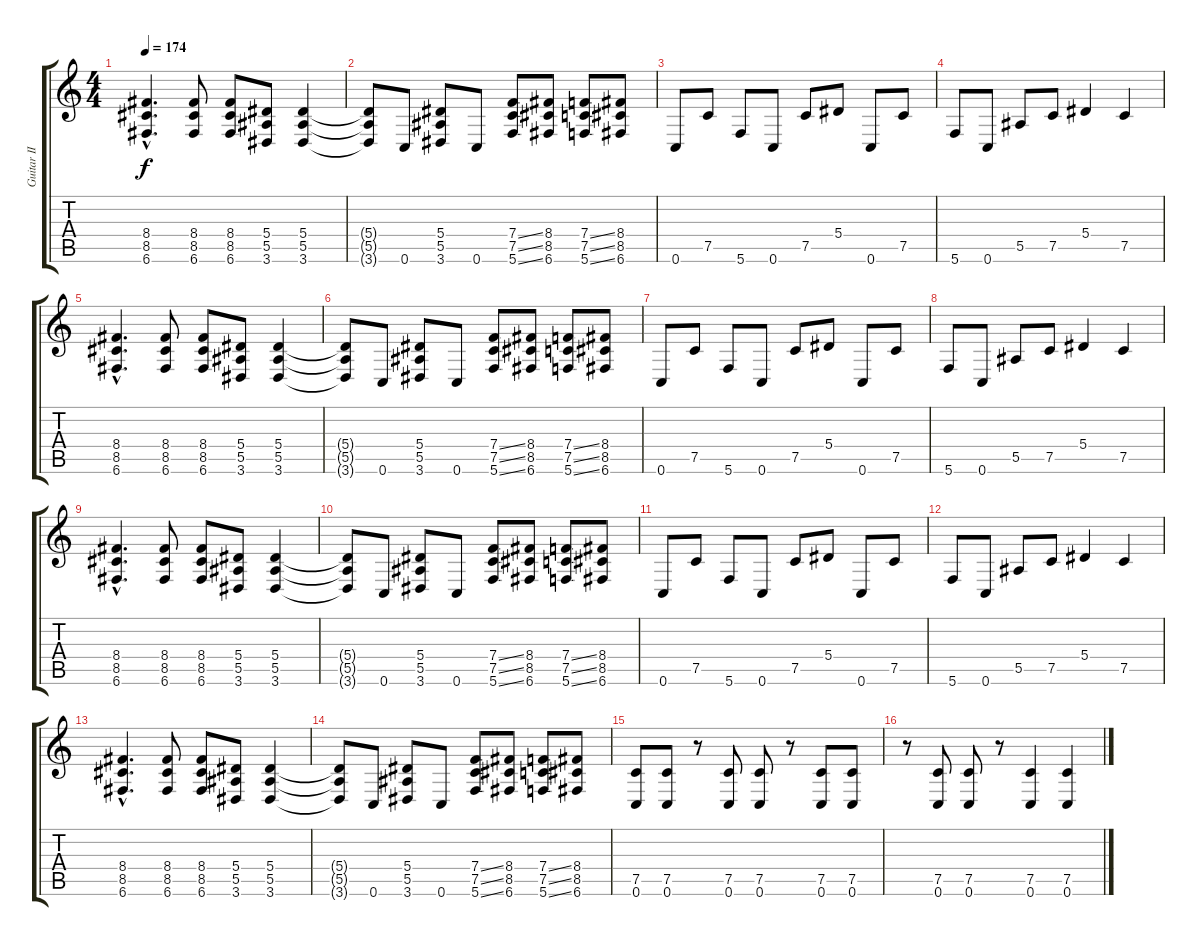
\track ("Guitar II" "Guitar II") {instrument electricguitarjazz}
\staff {score tabs}
\tuning (C4 G3 Eb3 Bb2 F2 C2) {hide}
\ts (4 4)
\tempo 174
\clef g2
\ks c
(8.4{hac} 8.5{hac} 6.6{hac}).4{d dy f} (8.4 8.5 6.6).8 (8.4 8.5 6.6).8 (5.4 5.5 3.6).8 (5.4 5.5 3.6).4 |
(5.4{t} 5.5{t} 3.6{t}).8 0.6.8 (5.4 5.5 3.6).8 0.6.8 (7.4{ss} 7.5{ss} 5.6{ss}).8 (8.4 8.5 6.6).8 (7.4{ss} 7.5{ss} 5.6{ss}).8 (8.4 8.5 6.6).8 |
0.6.8 7.5.8 5.6.8 0.6.8 7.5.8 5.4.8 0.6.8 7.5.8 |
5.6.8 0.6.8 5.5.8 7.5.8 5.4.4 7.5.4 |
(8.4{hac} 8.5{hac} 6.6{hac}).4{d} (8.4 8.5 6.6).8 (8.4 8.5 6.6).8 (5.4 5.5 3.6).8 (5.4 5.5 3.6).4 |
(5.4{t} 5.5{t} 3.6{t}).8 0.6.8 (5.4 5.5 3.6).8 0.6.8 (7.4{ss} 7.5{ss} 5.6{ss}).8 (8.4 8.5 6.6).8 (7.4{ss} 7.5{ss} 5.6{ss}).8 (8.4 8.5 6.6).8 |
0.6.8 7.5.8 5.6.8 0.6.8 7.5.8 5.4.8 0.6.8 7.5.8 |
5.6.8 0.6.8 5.5.8 7.5.8 5.4.4 7.5.4 |
(8.4{hac} 8.5{hac} 6.6{hac}).4{d} (8.4 8.5 6.6).8 (8.4 8.5 6.6).8 (5.4 5.5 3.6).8 (5.4 5.5 3.6).4 |
(5.4{t} 5.5{t} 3.6{t}).8 0.6.8 (5.4 5.5 3.6).8 0.6.8 (7.4{ss} 7.5{ss} 5.6{ss}).8 (8.4 8.5 6.6).8 (7.4{ss} 7.5{ss} 5.6{ss}).8 (8.4 8.5 6.6).8 |
0.6.8 7.5.8 5.6.8 0.6.8 7.5.8 5.4.8 0.6.8 7.5.8 |
5.6.8 0.6.8 5.5.8 7.5.8 5.4.4 7.5.4 |
(8.4{hac} 8.5{hac} 6.6{hac}).4{d} (8.4 8.5 6.6).8 (8.4 8.5 6.6).8 (5.4 5.5 3.6).8 (5.4 5.5 3.6).4 |
(5.4{t} 5.5{t} 3.6{t}).8 0.6.8 (5.4 5.5 3.6).8 0.6.8 (7.4{ss} 7.5{ss} 5.6{ss}).8 (8.4 8.5 6.6).8 (7.4{ss} 7.5{ss} 5.6{ss}).8 (8.4 8.5 6.6).8 |
(7.5 0.6).8 (7.5 0.6).8 r.8 (7.5 0.6).8 (7.5 0.6).8 r.8 (7.5 0.6).8 (7.5 0.6).8 |
r.8 (7.5 0.6).8 (7.5 0.6).8 r.8 (7.5 0.6).4 (7.5 0.6).4
